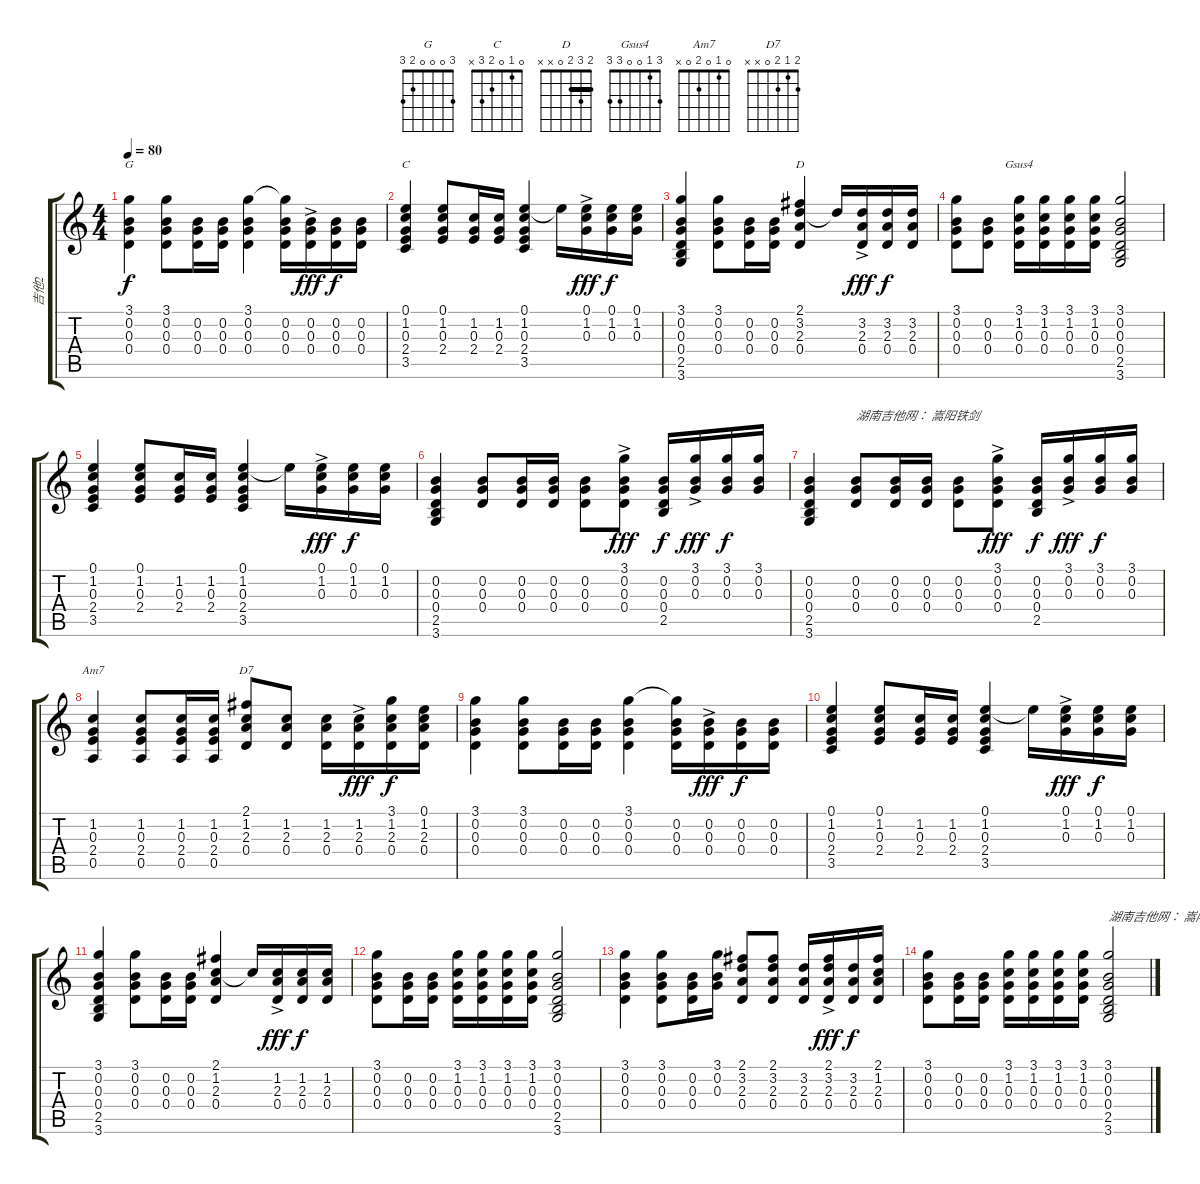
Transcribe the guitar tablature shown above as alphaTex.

\track ("吉他2" "吉他2") {instrument acousticguitarsteel}
\staff {score tabs}
\tuning (E4 B3 G3 D3 A2 E2) {hide}
\chord ("G" 3 0 0 0 2 3)
\chord ("C" 0 1 0 2 3 x)
\chord ("D" 2 3 2 0 x x) {barre 2}
\chord ("Gsus4" 3 1 0 0 3 3)
\chord ("Am7" 0 1 0 2 0 x)
\chord ("D7" 2 1 2 0 x x)
\ts (4 4)
\tempo 80
\clef g2
\ks c
(3.1 0.2 0.3 0.4).4{ch "G" dy f} (3.1 0.2 0.3 0.4).8 (0.2 0.3 0.4).16 (0.2 0.3 0.4).16 (3.1 0.2 0.3 0.4).4 (3.1{t} 0.2 0.3 0.4).16 (0.2{ac} 0.3 0.4).16{dy fff} (0.2 0.3 0.4).16{dy f} (0.2 0.3 0.4).16 |
(0.1 1.2 0.3 2.4 3.5).4{ch "C"} (0.1 1.2 0.3 2.4).8 (1.2 0.3 2.4).16 (1.2 0.3 2.4).16 (0.1 1.2 0.3 2.4 3.5).4 0.1{t}.16 (0.1{ac} 1.2 0.3).16{dy fff} (0.1 1.2 0.3).16{dy f} (0.1 1.2 0.3).16 |
(3.1 0.2 0.3 0.4 2.5 3.6).4 (3.1 0.2 0.3 0.4).8 (0.2 0.3 0.4).16 (0.2 0.3 0.4).16 (2.1 3.2 2.3 0.4).4{ch "D"} 3.2{t}.16 (3.2{ac} 2.3 0.4).16{dy fff} (3.2 2.3 0.4).16{dy f} (3.2 2.3 0.4).16 |
(3.1 0.2 0.3 0.4).8 (0.2 0.3 0.4).8 (3.1 1.2 0.3 0.4).16{ch "Gsus4"} (3.1 1.2 0.3 0.4).16 (3.1 1.2 0.3 0.4).16 (3.1 1.2 0.3 0.4).16 (3.1 0.2 0.3 0.4 2.5 3.6).2 |
(0.1 1.2 0.3 2.4 3.5).4 (0.1 1.2 0.3 2.4).8 (1.2 0.3 2.4).16 (1.2 0.3 2.4).16 (0.1 1.2 0.3 2.4 3.5).4 0.1{t}.16 (0.1{ac} 1.2 0.3).16{dy fff} (0.1 1.2 0.3).16{dy f} (0.1 1.2 0.3).16 |
(0.2 0.3 0.4 2.5 3.6).4 (0.2 0.3 0.4).8 (0.2 0.3 0.4).16 (0.2 0.3 0.4).16 (0.2 0.3 0.4).8 (3.1{ac} 0.2 0.3 0.4).8{dy fff} (0.2 0.3 0.4 2.5).16{dy f} (3.1{ac} 0.2 0.3).16{dy fff} (3.1 0.2 0.3).16{dy f} (3.1 0.2 0.3).16 |
(0.2 0.3 0.4 2.5 3.6).4 (0.2 0.3 0.4).8{txt "湖南吉他网： 嵩阳铁剑"} (0.2 0.3 0.4).16 (0.2 0.3 0.4).16 (0.2 0.3 0.4).8 (3.1{ac} 0.2 0.3 0.4).8{dy fff} (0.2 0.3 0.4 2.5).16{dy f} (3.1{ac} 0.2 0.3).16{dy fff} (3.1 0.2 0.3).16{dy f} (3.1 0.2 0.3).16 |
(1.2 0.3 2.4 0.5).4{ch "Am7"} (1.2 0.3 2.4 0.5).8 (1.2 0.3 2.4 0.5).16 (1.2 0.3 2.4 0.5).16 (2.1 1.2 2.3 0.4).8{ch "D7"} (1.2 2.3 0.4).8 (1.2 2.3 0.4).16 (1.2{ac} 2.3 0.4).16{dy fff} (3.1 1.2 2.3 0.4).16{dy f} (0.1 1.2 2.3 0.4).16 |
(3.1 0.2 0.3 0.4).4 (3.1 0.2 0.3 0.4).8 (0.2 0.3 0.4).16 (0.2 0.3 0.4).16 (3.1 0.2 0.3 0.4).4 (3.1{t} 0.2 0.3 0.4).16 (0.2{ac} 0.3 0.4).16{dy fff} (0.2 0.3 0.4).16{dy f} (0.2 0.3 0.4).16 |
(0.1 1.2 0.3 2.4 3.5).4 (0.1 1.2 0.3 2.4).8 (1.2 0.3 2.4).16 (1.2 0.3 2.4).16 (0.1 1.2 0.3 2.4 3.5).4 0.1{t}.16 (0.1{ac} 1.2 0.3).16{dy fff} (0.1 1.2 0.3).16{dy f} (0.1 1.2 0.3).16 |
(3.1 0.2 0.3 0.4 2.5 3.6).4 (3.1 0.2 0.3 0.4).8 (0.2 0.3 0.4).16 (0.2 0.3 0.4).16 (2.1 1.2 2.3 0.4).4 1.2{t}.16 (1.2{ac} 2.3 0.4).16{dy fff} (1.2 2.3 0.4).16{dy f} (1.2 2.3 0.4).16 |
(3.1 0.2 0.3 0.4).8 (0.2 0.3 0.4).16 (0.2 0.3 0.4).16 (3.1 1.2 0.3 0.4).16 (3.1 1.2 0.3 0.4).16 (3.1 1.2 0.3 0.4).16 (3.1 1.2 0.3 0.4).16 (3.1 0.2 0.3 0.4 2.5 3.6).2 |
(3.1 0.2 0.3 0.4).4 (3.1 0.2 0.3 0.4).8 (0.2 0.3 0.4).16 (3.1 0.2 0.3).16 (2.1 3.2 2.3 0.4).8 (2.1 3.2 2.3 0.4).8 (3.2 2.3 0.4).16 (2.1{ac} 3.2 2.3 0.4).16{dy fff} (3.2 2.3 0.4).16{dy f} (2.1 1.2 2.3 0.4).16 |
(3.1 0.2 0.3 0.4).8 (0.2 0.3 0.4).16 (0.2 0.3 0.4).16 (3.1 1.2 0.3 0.4).16 (3.1 1.2 0.3 0.4).16 (3.1 1.2 0.3 0.4).16 (3.1 1.2 0.3 0.4).16 (3.1 0.2 0.3 0.4 2.5 3.6).2{txt "湖南吉他网： 嵩阳铁剑"}
